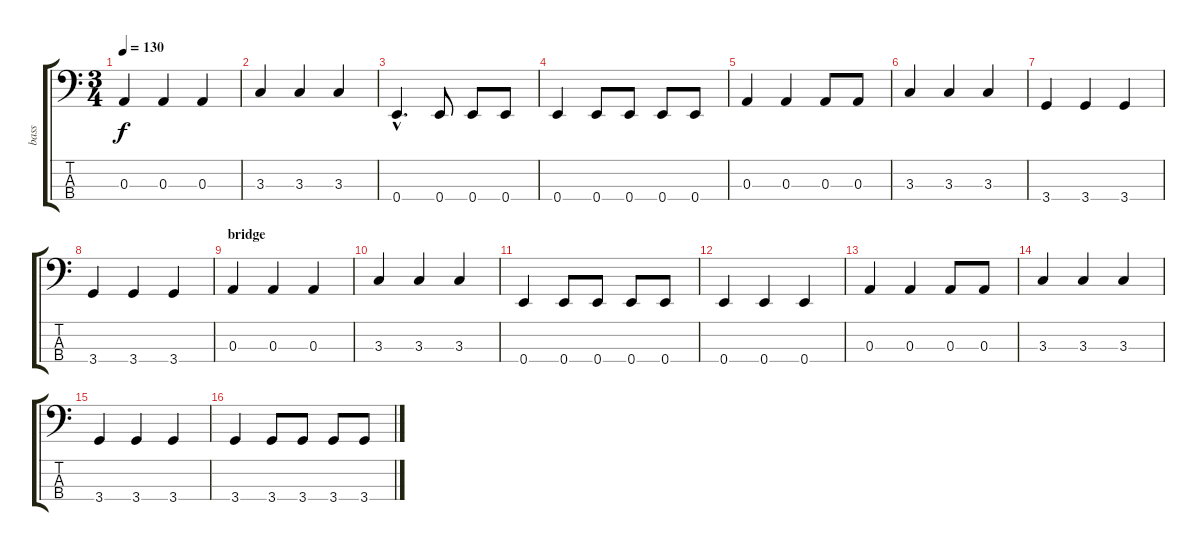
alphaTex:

\track ("bass" "bass") {instrument acousticbass}
\staff {score tabs}
\tuning (G2 D2 A1 E1) {hide}
\ts (3 4)
\tempo 130
\clef f4
\ks c
0.3.4{dy f} 0.3.4 0.3.4 |
3.3.4 3.3.4 3.3.4 |
0.4{hac}.4{d} 0.4.8 0.4.8 0.4.8 |
0.4.4 0.4.8 0.4.8 0.4.8 0.4.8 |
0.3.4 0.3.4 0.3.8 0.3.8 |
3.3.4 3.3.4 3.3.4 |
3.4.4 3.4.4 3.4.4 |
3.4.4 3.4.4 3.4.4 |
\section ("" "bridge")
0.3.4 0.3.4 0.3.4 |
3.3.4 3.3.4 3.3.4 |
0.4.4 0.4.8 0.4.8 0.4.8 0.4.8 |
0.4.4 0.4.4 0.4.4 |
0.3.4 0.3.4 0.3.8 0.3.8 |
3.3.4 3.3.4 3.3.4 |
3.4.4 3.4.4 3.4.4 |
3.4.4 3.4.8 3.4.8 3.4.8 3.4.8
